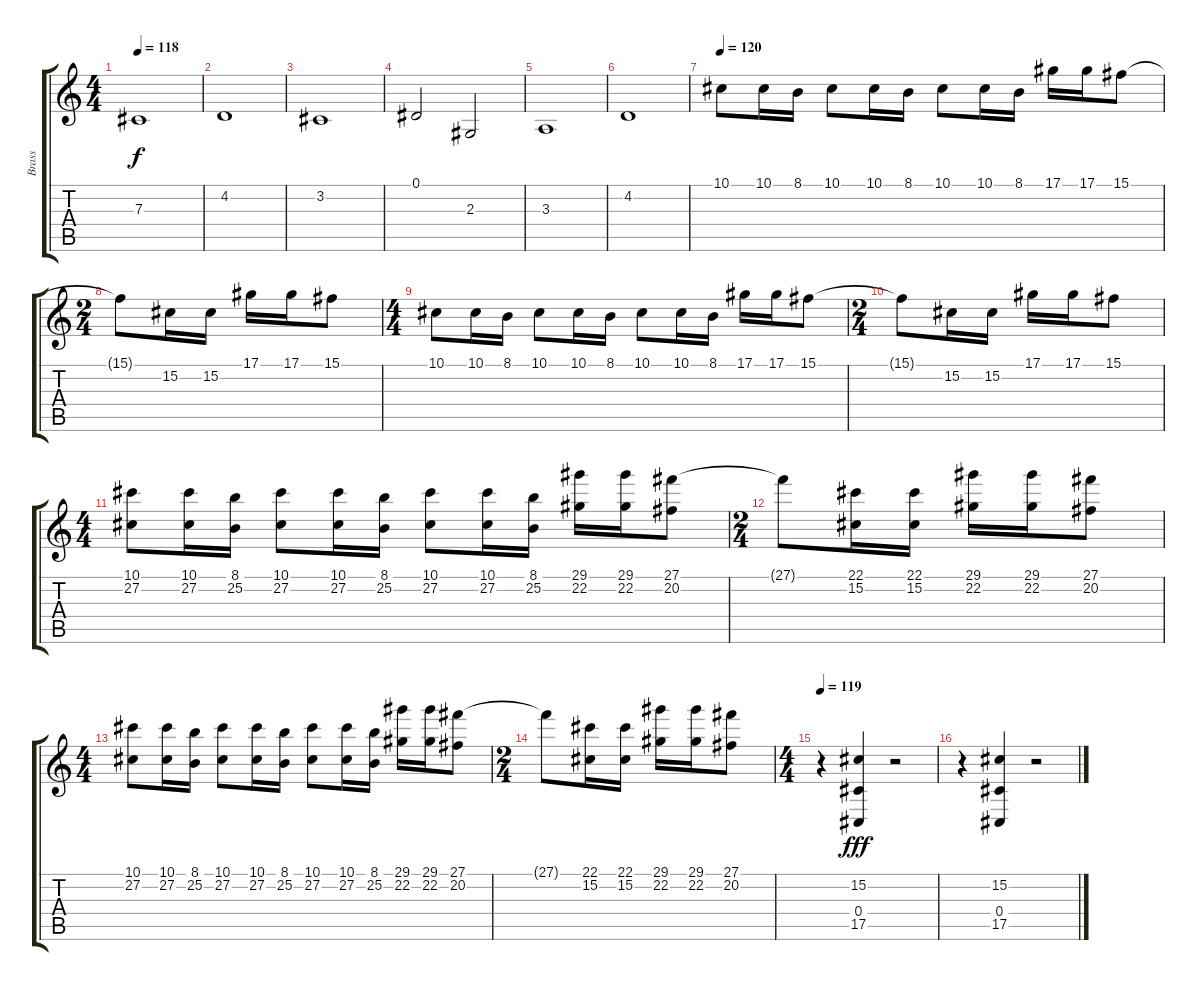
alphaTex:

\track ("Brass" "Brass") {instrument brasssection}
\staff {score tabs}
\tuning (Eb4 Bb3 Gb3 Db3 Ab2 Eb2) {hide}
\ts (4 4)
\tempo 118
\clef g2
\ks c
7.3.1{dy f} |
4.2.1 |
3.2.1 |
0.1.2 2.3.2 |
3.3.1 |
4.2.1 |
\tempo 120
10.1.8 10.1.16 8.1.16 10.1.8 10.1.16 8.1.16 10.1.8 10.1.16 8.1.16 17.1.16 17.1.16 15.1.8 |
\ts (2 4)
15.1{t}.8 15.2.16 15.2.16 17.1.16 17.1.16 15.1.8 |
\ts (4 4)
10.1.8 10.1.16 8.1.16 10.1.8 10.1.16 8.1.16 10.1.8 10.1.16 8.1.16 17.1.16 17.1.16 15.1.8 |
\ts (2 4)
15.1{t}.8 15.2.16 15.2.16 17.1.16 17.1.16 15.1.8 |
\ts (4 4)
(10.1 27.2).8 (10.1 27.2).16 (8.1 25.2).16 (10.1 27.2).8 (10.1 27.2).16 (8.1 25.2).16 (10.1 27.2).8 (10.1 27.2).16 (8.1 25.2).16 (29.1 22.2).16 (29.1 22.2).16 (27.1 20.2).8 |
\ts (2 4)
27.1{t}.8 (22.1 15.2).16 (22.1 15.2).16 (29.1 22.2).16 (29.1 22.2).16 (27.1 20.2).8 |
\ts (4 4)
(10.1 27.2).8 (10.1 27.2).16 (8.1 25.2).16 (10.1 27.2).8 (10.1 27.2).16 (8.1 25.2).16 (10.1 27.2).8 (10.1 27.2).16 (8.1 25.2).16 (29.1 22.2).16 (29.1 22.2).16 (27.1 20.2).8 |
\ts (2 4)
27.1{t}.8 (22.1 15.2).16 (22.1 15.2).16 (29.1 22.2).16 (29.1 22.2).16 (27.1 20.2).8 |
\ts (4 4)
\tempo 119
r.4 (15.2 0.4 17.5).4{dy fff} r.2 |
r.4 (15.2 0.4 17.5).4 r.2
